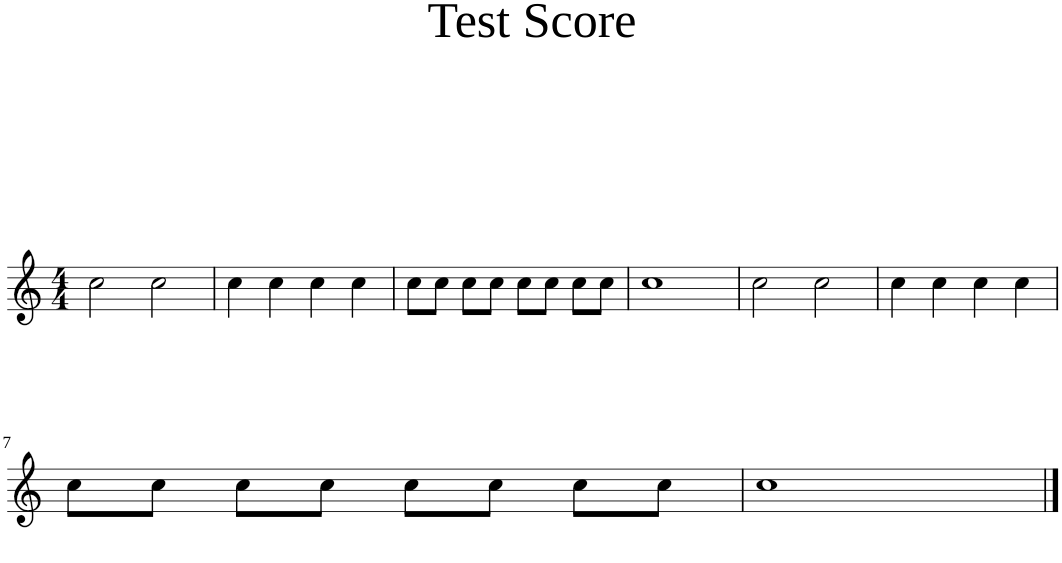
**kern
*part1
*staff1
*I"Trumpet in Bb
*clefG2
*Trd1c2
*k[]
*M4/4
=1
2cc\
2cc\
=2
4cc\
4cc\
4cc\
4cc\
=3
8cc\L
8cc\J
8cc\L
8cc\J
8cc\L
8cc\J
8cc\L
8cc\J
=4
1cc
=5
2cc\
2cc\
=6
4cc\
4cc\
4cc\
4cc\
!!LO:LB:g=z
=7
8cc\L
8cc\J
8cc\L
8cc\J
8cc\L
8cc\J
8cc\L
8cc\J
=8
1cc
==
*-
